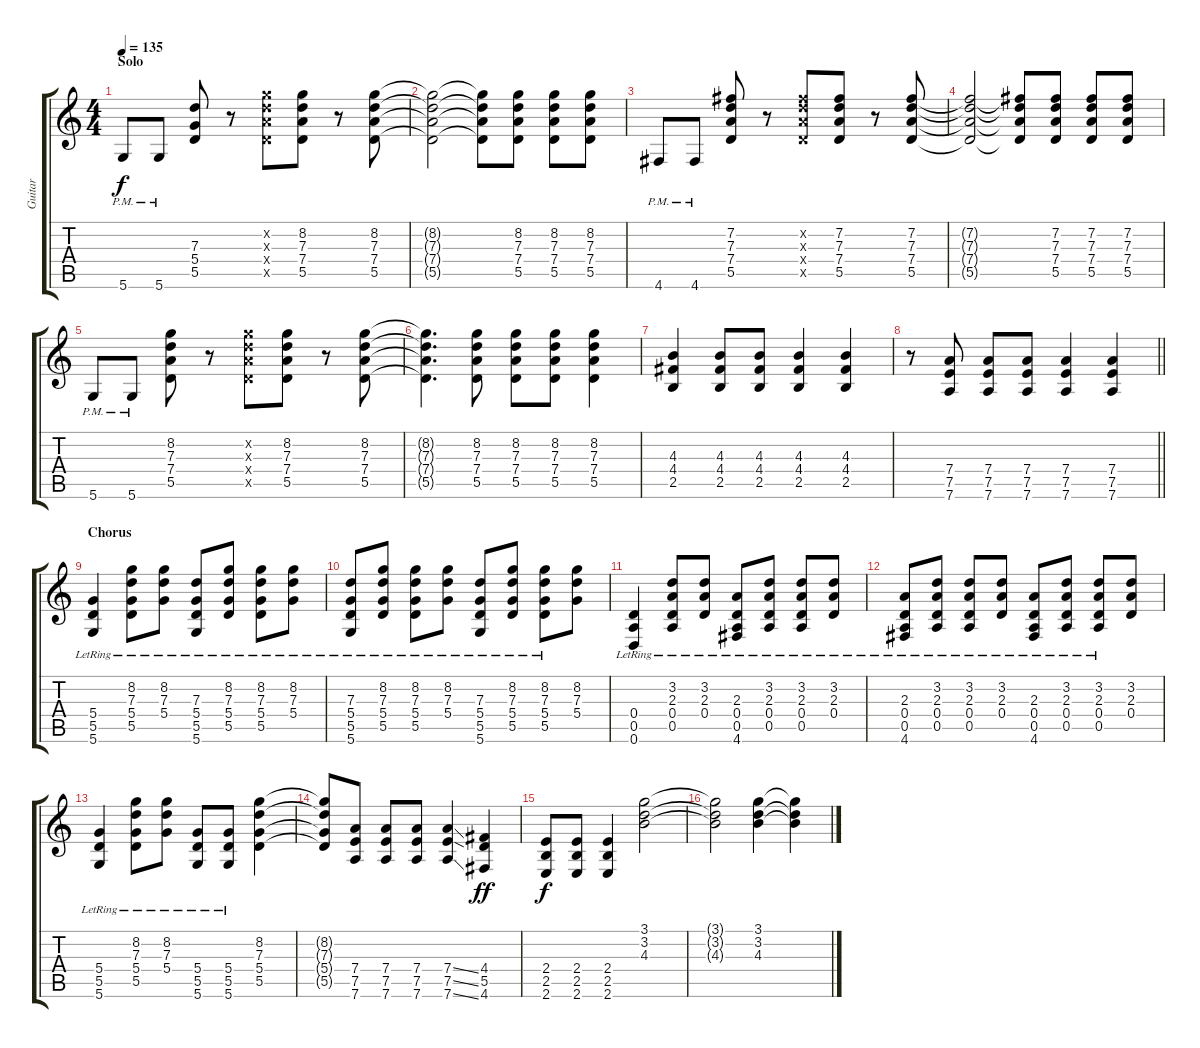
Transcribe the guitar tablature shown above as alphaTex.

\track ("Guitar" "Guitar") {instrument distortionguitar}
\staff {score tabs}
\tuning (E4 B3 G3 D3 A2 D2) {hide}
\ts (4 4)
\section ("" "Solo")
\tempo 135
\clef g2
\ks c
5.6{pm}.8{dy f} 5.6{pm}.8 (7.3 5.4 5.5).8 r.8 (8.2{x} 7.3{x} 7.4{x} 5.5{x}).8 (8.2 7.3 7.4 5.5).8 r.8 (8.2 7.3 7.4 5.5).8 |
(8.2{t} 7.3{t} 7.4{t} 5.5{t}).2 (8.2{t} 7.3{t} 7.4{t} 5.5{t}).8 (8.2 7.3 7.4 5.5).8 (8.2 7.3 7.4 5.5).8 (8.2 7.3 7.4 5.5).8 |
4.6{pm}.8 4.6{pm}.8 (7.2 7.3 7.4 5.5).8 r.8 (7.2{x} 7.3{x} 7.4{x} 5.5{x}).8 (7.2 7.3 7.4 5.5).8 r.8 (7.2 7.3 7.4 5.5).8 |
(7.2{t} 7.3{t} 7.4{t} 5.5{t}).2 (7.2{t} 7.3{t} 7.4{t} 5.5{t}).8 (7.2 7.3 7.4 5.5).8 (7.2 7.3 7.4 5.5).8 (7.2 7.3 7.4 5.5).8 |
5.6{pm}.8 5.6{pm}.8 (8.2 7.3 7.4 5.5).8 r.8 (8.2{x} 7.3{x} 7.4{x} 5.5{x}).8 (8.2 7.3 7.4 5.5).8 r.8 (8.2 7.3 7.4 5.5).8 |
(8.2{t} 7.3{t} 7.4{t} 5.5{t}).4{d} (8.2 7.3 7.4 5.5).8 (8.2 7.3 7.4 5.5).8 (8.2 7.3 7.4 5.5).8 (8.2 7.3 7.4 5.5).4 |
(4.3 4.4 2.5).4{volume 13} (4.3 4.4 2.5).8 (4.3 4.4 2.5).8 (4.3 4.4 2.5).4 (4.3 4.4 2.5).4 |
\barLineRight lightlight
r.8 (7.4 7.5 7.6).8 (7.4 7.5 7.6).8 (7.4 7.5 7.6).8 (7.4 7.5 7.6).4 (7.4 7.5 7.6).4 |
\section ("" "Chorus")
(5.4{lr} 5.5{lr} 5.6{lr}).4 (8.2{lr} 7.3{lr} 5.4{lr} 5.5{lr}).8 (8.2{lr} 7.3{lr} 5.4{lr}).8 (7.3{lr} 5.4{lr} 5.5{lr} 5.6{lr}).8 (8.2{lr} 7.3{lr} 5.4{lr} 5.5{lr}).8 (8.2{lr} 7.3{lr} 5.4{lr} 5.5{lr}).8 (8.2{lr} 7.3{lr} 5.4{lr}).8 |
(7.3{lr} 5.4{lr} 5.5{lr} 5.6{lr}).8 (8.2{lr} 7.3{lr} 5.4{lr} 5.5{lr}).8 (8.2{lr} 7.3{lr} 5.4{lr} 5.5{lr}).8 (8.2{lr} 7.3{lr} 5.4{lr}).8 (7.3{lr} 5.4{lr} 5.5{lr} 5.6).8 (8.2{lr} 7.3{lr} 5.4{lr} 5.5{lr}).8 (8.2{lr} 7.3{lr} 5.4{lr} 5.5).8 (8.2 7.3 5.4).8 |
(0.4{lr} 0.5{lr} 0.6{lr}).4 (3.2{lr} 2.3{lr} 0.4{lr} 0.5{lr}).8 (3.2{lr} 2.3{lr} 0.4{lr}).8 (2.3{lr} 0.4{lr} 0.5{lr} 4.6{lr}).8 (3.2{lr} 2.3{lr} 0.4{lr} 0.5{lr}).8 (3.2{lr} 2.3{lr} 0.4{lr} 0.5{lr}).8 (3.2{lr} 2.3{lr} 0.4{lr}).8 |
(2.3{lr} 0.4{lr} 0.5{lr} 4.6{lr}).8 (3.2{lr} 2.3{lr} 0.4{lr} 0.5{lr}).8 (3.2{lr} 2.3{lr} 0.4{lr} 0.5{lr}).8 (3.2{lr} 2.3{lr} 0.4{lr}).8 (2.3{lr} 0.4{lr} 0.5{lr} 4.6).8 (3.2{lr} 2.3{lr} 0.4{lr} 0.5).8 (3.2{lr} 2.3{lr} 0.4{lr} 0.5).8 (3.2 2.3 0.4).8 |
(5.4{lr} 5.5{lr} 5.6{lr}).4 (8.2{lr} 7.3{lr} 5.4{lr} 5.5{lr}).8 (8.2{lr} 7.3{lr} 5.4{lr}).8 (5.4{lr} 5.5{lr} 5.6{lr}).8 (5.4{lr} 5.5{lr} 5.6).8 (8.2 7.3 5.4 5.5).4 |
(8.2{t} 7.3{t} 5.4{t} 5.5{t}).8 (7.4 7.5 7.6).8 (7.4 7.5 7.6).8 (7.4 7.5 7.6).8 (7.4{ss} 7.5{ss} 7.6{ss}).4 (4.4 5.5 4.6).4{dy ff} |
(2.4 2.5 2.6).8{dy f} (2.4 2.5 2.6).8 (2.4 2.5 2.6).4 (3.1 3.2 4.3).2 |
(3.1{t} 3.2{t} 4.3{t}).2{volume 10} (3.1 3.2 4.3).4{volume 13} (3.1{t} 3.2{t} 4.3{t}).4{volume 8}
